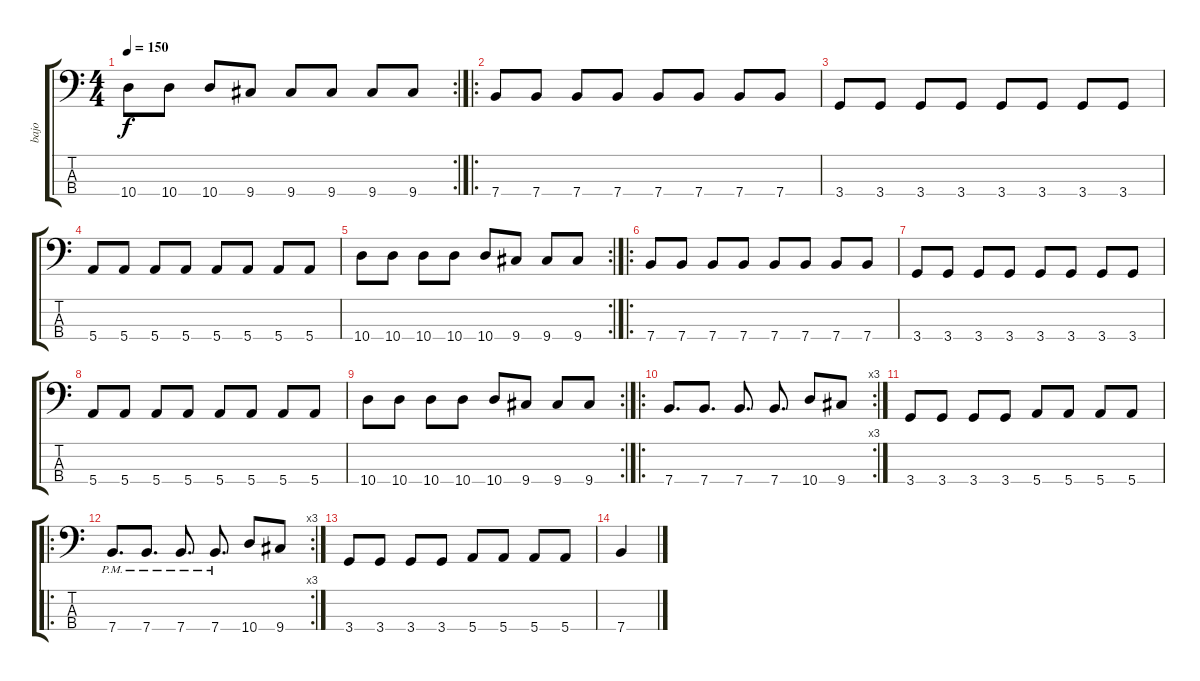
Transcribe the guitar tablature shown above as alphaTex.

\track ("bajo" "bajo") {instrument electricbasspick}
\staff {score tabs}
\tuning (G2 D2 A1 E1) {hide}
\rc 2
\ts (4 4)
\tempo 150
\clef f4
\ks c
10.4.8{dy f} 10.4.8 10.4.8 9.4.8 9.4.8 9.4.8 9.4.8 9.4.8 |
\ro
7.4.8 7.4.8 7.4.8 7.4.8 7.4.8 7.4.8 7.4.8 7.4.8 |
3.4.8 3.4.8 3.4.8 3.4.8 3.4.8 3.4.8 3.4.8 3.4.8 |
5.4.8 5.4.8 5.4.8 5.4.8 5.4.8 5.4.8 5.4.8 5.4.8 |
\rc 2
10.4.8 10.4.8 10.4.8 10.4.8 10.4.8 9.4.8 9.4.8 9.4.8 |
\ro
7.4.8 7.4.8 7.4.8 7.4.8 7.4.8 7.4.8 7.4.8 7.4.8 |
3.4.8 3.4.8 3.4.8 3.4.8 3.4.8 3.4.8 3.4.8 3.4.8 |
5.4.8 5.4.8 5.4.8 5.4.8 5.4.8 5.4.8 5.4.8 5.4.8 |
\rc 2
10.4.8 10.4.8 10.4.8 10.4.8 10.4.8 9.4.8 9.4.8 9.4.8 |
\ro
\rc 3
7.4.8{d} 7.4.8{d} 7.4.8{d} 7.4.8{d} 10.4.8 9.4.8 |
3.4.8 3.4.8 3.4.8 3.4.8 5.4.8 5.4.8 5.4.8 5.4.8 |
\ro
\rc 3
7.4{pm}.8{d} 7.4{pm}.8{d} 7.4{pm}.8{d} 7.4{pm}.8{d} 10.4.8 9.4.8 |
3.4.8 3.4.8 3.4.8 3.4.8 5.4.8 5.4.8 5.4.8 5.4.8 |
7.4.4
